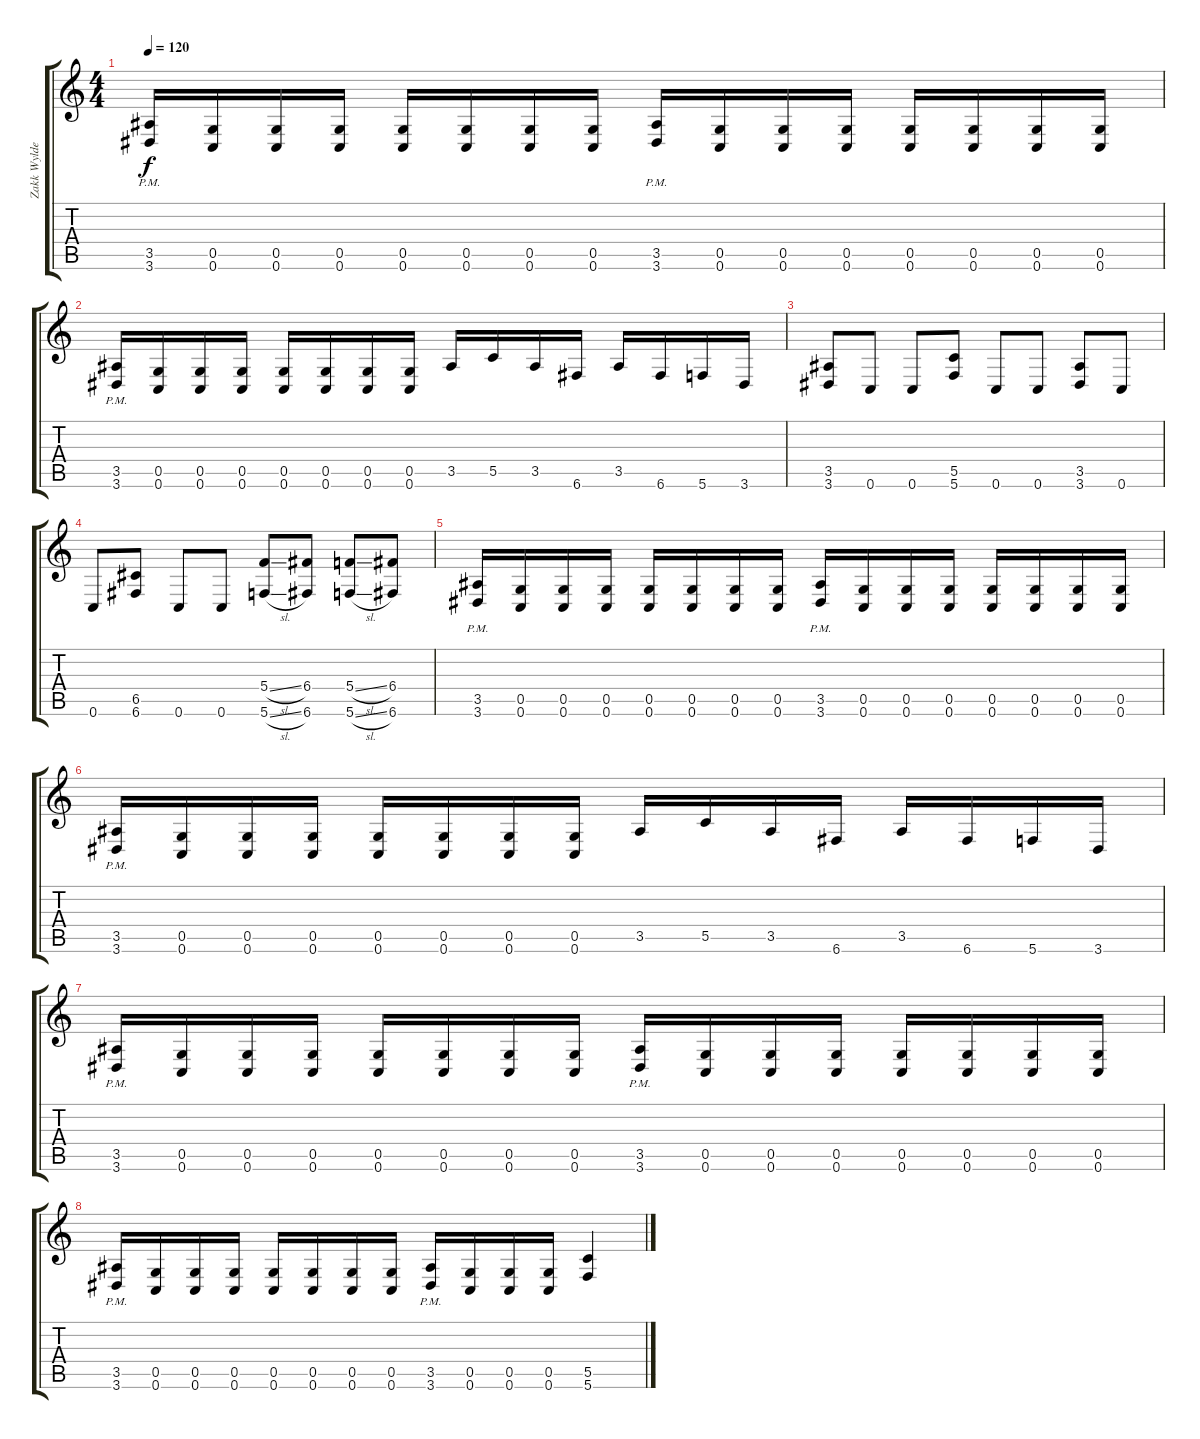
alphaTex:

\track ("Zakk Wylde" "Zakk Wylde") {instrument distortionguitar}
\staff {score tabs}
\tuning (D4 A3 F3 C3 G2 C2) {hide}
\ts (4 4)
\tempo 120
\clef g2
\ks c
(3.5{pm} 3.6{pm}).16{dy f} (0.5 0.6).16 (0.5 0.6).16 (0.5 0.6).16 (0.5 0.6).16 (0.5 0.6).16 (0.5 0.6).16 (0.5 0.6).16 (3.5{pm} 3.6{pm}).16 (0.5 0.6).16 (0.5 0.6).16 (0.5 0.6).16 (0.5 0.6).16 (0.5 0.6).16 (0.5 0.6).16 (0.5 0.6).16 |
(3.5{pm} 3.6{pm}).16 (0.5 0.6).16 (0.5 0.6).16 (0.5 0.6).16 (0.5 0.6).16 (0.5 0.6).16 (0.5 0.6).16 (0.5 0.6).16 3.5.16 5.5.16 3.5.16 6.6.16 3.5.16 6.6.16 5.6.16 3.6.16 |
(3.5 3.6).8 0.6.8 0.6.8 (5.5 5.6).8 0.6.8 0.6.8 (3.5 3.6).8 0.6.8 |
0.6.8 (6.5 6.6).8 0.6.8 0.6.8 (5.4{sl} 5.6{sl}).8 (6.4 6.6).8 (5.4{sl} 5.6{sl}).8 (6.4 6.6).8 |
(3.5{pm} 3.6{pm}).16 (0.5 0.6).16 (0.5 0.6).16 (0.5 0.6).16 (0.5 0.6).16 (0.5 0.6).16 (0.5 0.6).16 (0.5 0.6).16 (3.5{pm} 3.6{pm}).16 (0.5 0.6).16 (0.5 0.6).16 (0.5 0.6).16 (0.5 0.6).16 (0.5 0.6).16 (0.5 0.6).16 (0.5 0.6).16 |
(3.5{pm} 3.6{pm}).16 (0.5 0.6).16 (0.5 0.6).16 (0.5 0.6).16 (0.5 0.6).16 (0.5 0.6).16 (0.5 0.6).16 (0.5 0.6).16 3.5.16 5.5.16 3.5.16 6.6.16 3.5.16 6.6.16 5.6.16 3.6.16 |
(3.5{pm} 3.6{pm}).16 (0.5 0.6).16 (0.5 0.6).16 (0.5 0.6).16 (0.5 0.6).16 (0.5 0.6).16 (0.5 0.6).16 (0.5 0.6).16 (3.5{pm} 3.6{pm}).16 (0.5 0.6).16 (0.5 0.6).16 (0.5 0.6).16 (0.5 0.6).16 (0.5 0.6).16 (0.5 0.6).16 (0.5 0.6).16 |
(3.5{pm} 3.6{pm}).16 (0.5 0.6).16 (0.5 0.6).16 (0.5 0.6).16 (0.5 0.6).16 (0.5 0.6).16 (0.5 0.6).16 (0.5 0.6).16 (3.5{pm} 3.6{pm}).16 (0.5 0.6).16 (0.5 0.6).16 (0.5 0.6).16 (5.5 5.6).4
